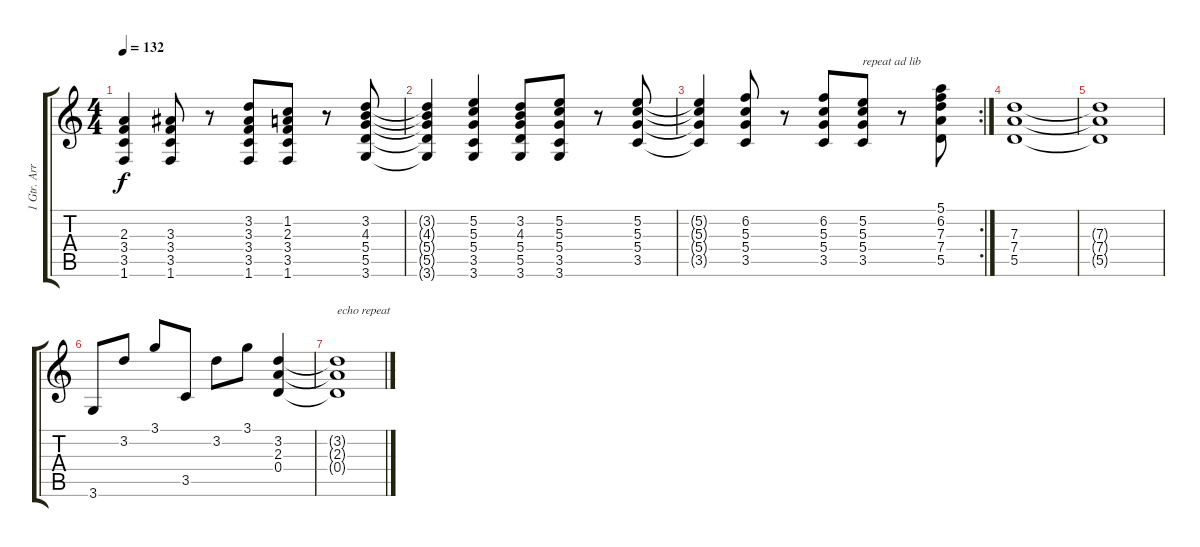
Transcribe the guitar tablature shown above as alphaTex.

\track ("1 Gtr. Arr." "1 Gtr. Arr") {instrument overdrivenguitar}
\staff {score tabs}
\tuning (E4 B3 G3 D3 A2 E2) {hide}
\ts (4 4)
\tempo 132
\clef g2
\ks c
(2.3{t} 3.4{t} 3.5{t} 1.6{t}).4{dy f} (3.3 3.4 3.5 1.6).8 r.8 (3.2 3.3 3.4 3.5 1.6).8 (1.2 2.3 3.4 3.5 1.6).8 r.8 (3.2 4.3 5.4 5.5 3.6).8 |
(3.2{t} 4.3{t} 5.4{t} 5.5{t} 3.6{t}).4 (5.2 5.3 5.4 3.5 3.6).4 (3.2 4.3 5.4 5.5 3.6).8 (5.2 5.3 5.4 3.5 3.6).8 r.8 (5.2 5.3 5.4 3.5).8 |
\rc 2
(5.2{t} 5.3{t} 5.4{t} 3.5{t}).4 (6.2 5.3 5.4 3.5).8 r.8 (6.2 5.3 5.4 3.5).8 (5.2 5.3 5.4 3.5).8{txt "repeat ad lib"} r.8 (5.1 6.2 7.3 7.4 5.5).8 |
(7.3 7.4 5.5).1 |
(7.3{t} 7.4{t} 5.5{t}).1 |
3.6.8{volume 0 instrument electricguitarclean} 3.2.8 3.1.8 3.5.8 3.2.8 3.1.8 (3.2 2.3 0.4).4 |
(3.2{t} 2.3{t} 0.4{t}).1{txt "echo repeat"}
